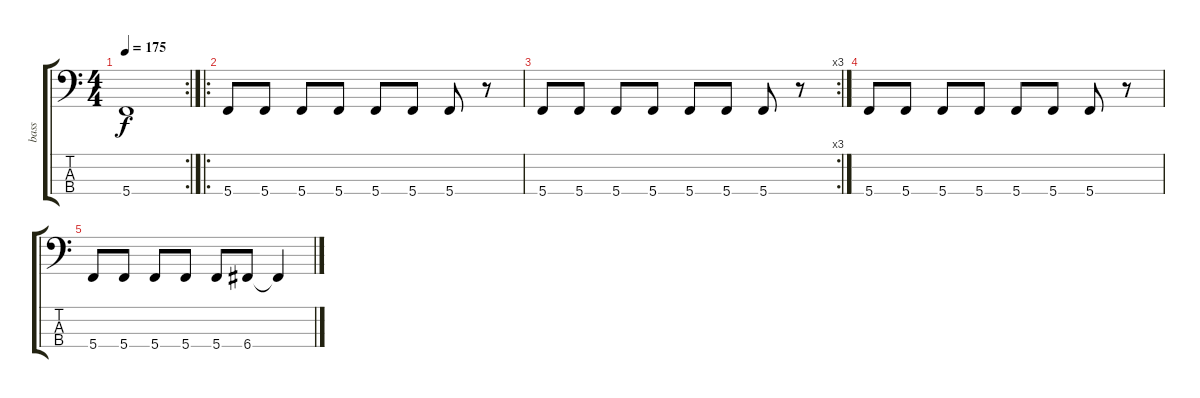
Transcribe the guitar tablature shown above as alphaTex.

\track ("bass" "bass") {instrument electricbasspick}
\staff {score tabs}
\tuning (F2 C2 G1 C1) {hide}
\rc 2
\ts (4 4)
\tempo 175
\clef f4
\ks c
5.4.1{dy f} |
\ro
5.4.8 5.4.8 5.4.8 5.4.8 5.4.8 5.4.8 5.4.8 r.8 |
\rc 3
5.4.8 5.4.8 5.4.8 5.4.8 5.4.8 5.4.8 5.4.8 r.8 |
5.4.8 5.4.8 5.4.8 5.4.8 5.4.8 5.4.8 5.4.8 r.8 |
5.4.8 5.4.8 5.4.8 5.4.8 5.4.8 6.4.8 6.4{t}.4
